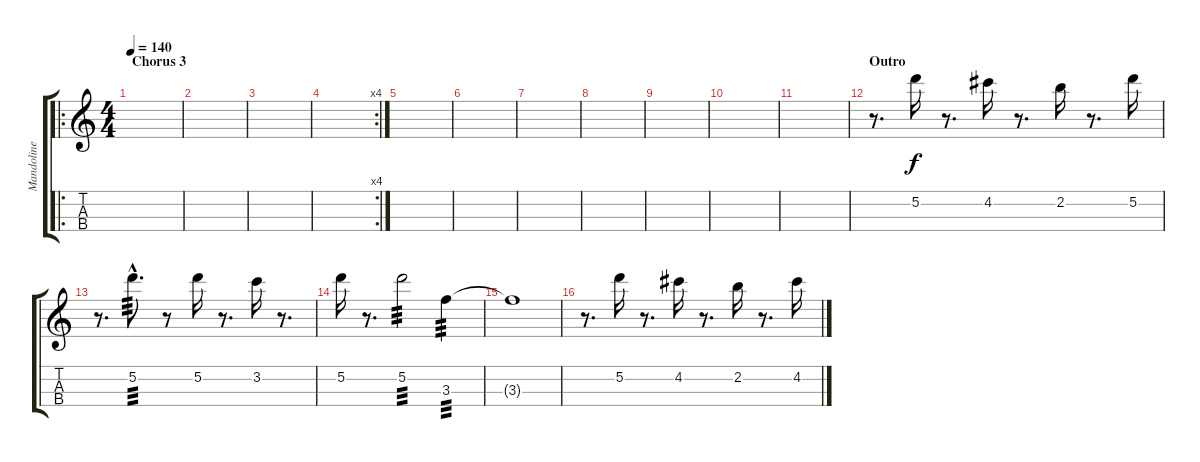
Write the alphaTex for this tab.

\track ("Mandoline Solo" "Mandoline ") {instrument acousticguitarsteel}
\staff {score tabs}
\tuning (E5 A4 D4 G3) {hide}
\ro
\ts (4 4)
\section ("" "Chorus 3")
\tempo 140
\clef g2
\ks c
|
|
|
\rc 4
|
|
|
|
|
|
|
|
\section ("" "Outro")
r.8{d} 5.2.16 r.8{d} 4.2.16 r.8{d} 2.2.16 r.8{d} 5.2.16 |
r.8{d} 5.2{hac}.8{d tp 3} r.8 5.2.16 r.8{d} 3.2.16 r.8{d} |
5.2.16 r.8{d} 5.2.2{tp 3} 3.3.4{tp 3} |
3.3{t}.1 |
r.8{d} 5.2.16 r.8{d} 4.2.16 r.8{d} 2.2.16 r.8{d} 4.2.16
